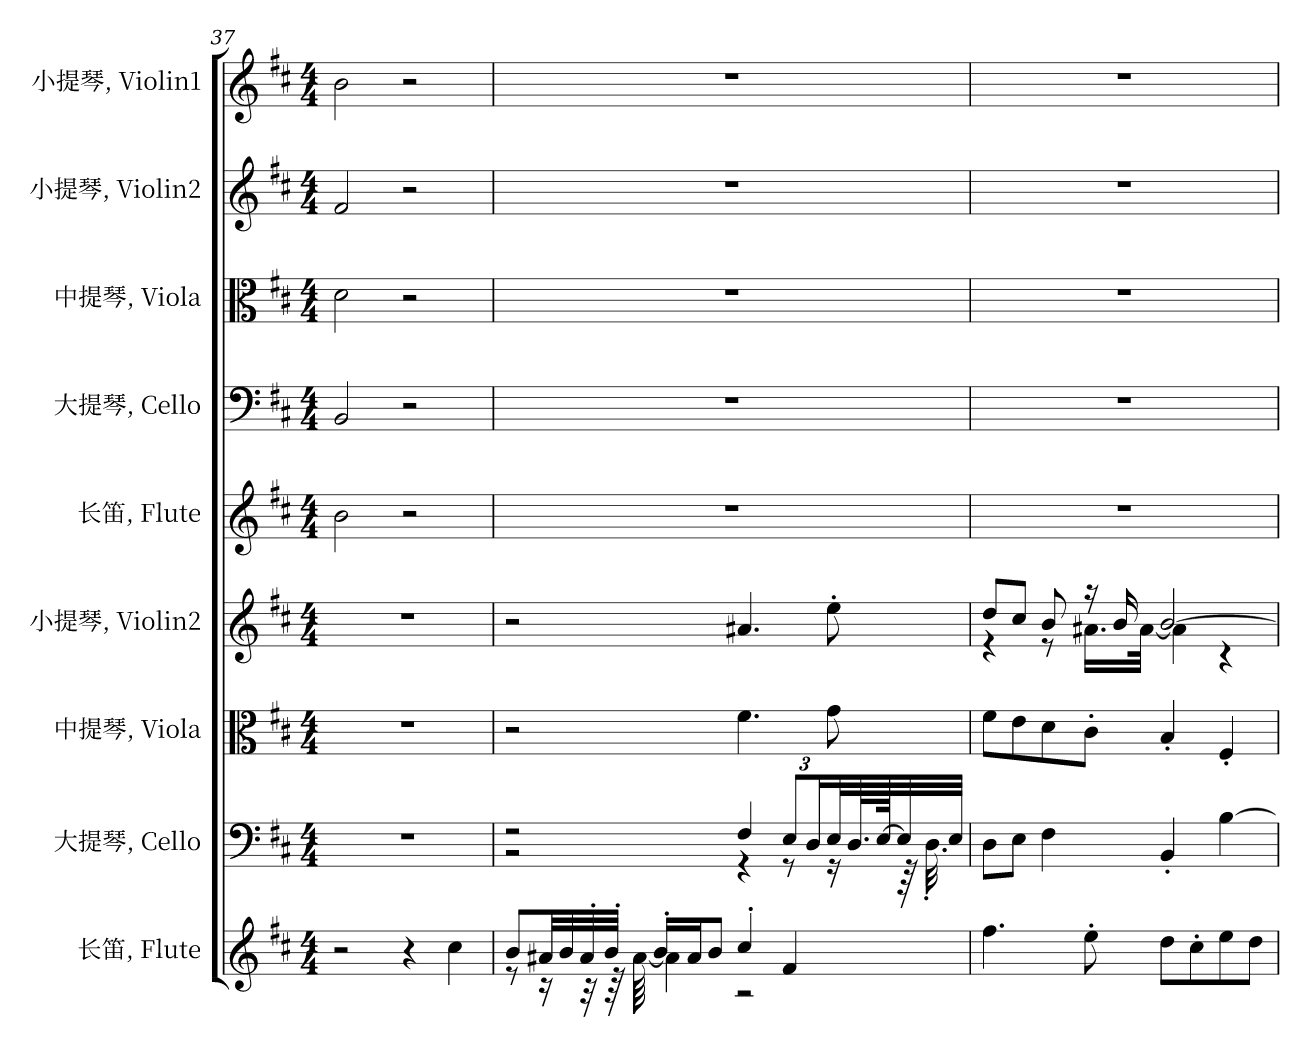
**kern	**kern	**kern	**kern	**kern	**kern	**kern	**kern	**kern
*part9	*part8	*part7	*part6	*part5	*part4	*part3	*part2	*part1
*staff9	*staff8	*staff7	*staff6	*staff5	*staff4	*staff3	*staff2	*staff1
*I"长笛, Flute	*I"大提琴, Cello	*I"中提琴, Viola	*I"小提琴, Violin2	*I"长笛, Flute	*I"大提琴, Cello	*I"中提琴, Viola	*I"小提琴, Violin2	*I"小提琴, Violin1
*I'Fl.	*	*I'Vla.	*I'Vln.	*I'Fl.	*	*I'Vla.	*I'Vln.	*I'Vln.
!!LO:PB:g=z
*clefG2	*clefF4	*clefC3	*clefG2	*clefG2	*clefF4	*clefC3	*clefG2	*clefG2
*k[f#c#]	*k[f#c#]	*k[f#c#]	*k[f#c#]	*k[f#c#]	*k[f#c#]	*k[f#c#]	*k[f#c#]	*k[f#c#]
*M4/4	*M4/4	*M4/4	*M4/4	*M4/4	*M4/4	*M4/4	*M4/4	*M4/4
=37	=37	=37	=37	=37	=37	=37	=37	=37
2r	1r	1r	1r	2b\	2BB/	2d\	2f#/	2b\
4r	.	.	.	2r	2r	2r	2r	2r
4cc#\	.	.	.	.	.	.	.	.
=38	=38	=38	=38	=38	=38	=38	=38	=38
*^	*^	*	*	*	*	*	*	*
8b/L	8r	2r	2r	2r	2r	1r	1r	1r	1r	1r
32a#X/LL	16r	.	.	.	.	.	.	.	.	.
32b/	.	.	.	.	.	.	.	.	.	.
32a#'/	32r	.	.	.	.	.	.	.	.	.
32b'/JJJ	64r	.	.	.	.	.	.	.	.	.
.	[64a#\	.	.	.	.	.	.	.	.	.
16b'/LL	4a#\]	.	.	.	.	.	.	.	.	.
16a#/J	.	.	.	.	.	.	.	.	.	.
8b/J	.	.	.	.	.	.	.	.	.	.
4cc#'/	2r	4F#/	4r	4.f#\	4.a#X/	.	.	.	.	.
*	*	*Xbrackettup	*	*	*	*	*	*	*	*
4f#/	.	12E/L	8r	.	.	.	.	.	.	.
.	.	24D/L	.	.	.	.	.	.	.	.
.	.	32E/L	16r	8g\	8ee'\	.	.	.	.	.
.	.	64.D/L	.	.	.	.	.	.	.	.
.	.	[128E/JK	.	.	.	.	.	.	.	.
.	.	32E/]	64r	.	.	.	.	.	.	.
.	.	.	32.D'\	.	.	.	.	.	.	.
.	.	32E/JJJ	.	.	.	.	.	.	.	.
*v	*v	*	*	*	*	*	*	*	*	*
*	*v	*v	*	*	*	*	*	*	*
=39	=39	=39	=39	=39	=39	=39	=39	=39
*	*	*	*^	*	*	*	*	*
4.ff#\	8D\L	8f#\L	8dd/L	4r	1r	1r	1r	1r	1r
.	8E\J	8e\	8cc#/J	.	.	.	.	.	.
.	4F#\	8d\	8b/	8r	.	.	.	.	.
8ee'\	.	8c#'\J	16r	16.a#X\LL	.	.	.	.	.
.	.	.	16b/	.	.	.	.	.	.
.	.	.	.	[32a#\JJk	.	.	.	.	.
8dd\L	4BB'/	4B'/	[2b/	4a#\]	.	.	.	.	.
8cc#'\	.	.	.	.	.	.	.	.	.
8ee\	[4B\	4F#'/	.	4r	.	.	.	.	.
8dd\J	.	.	.	.	.	.	.	.	.
*	*	*	*v	*v	*	*	*	*	*
=	=	=	=	=	=	=	=	=
*-	*-	*-	*-	*-	*-	*-	*-	*-
